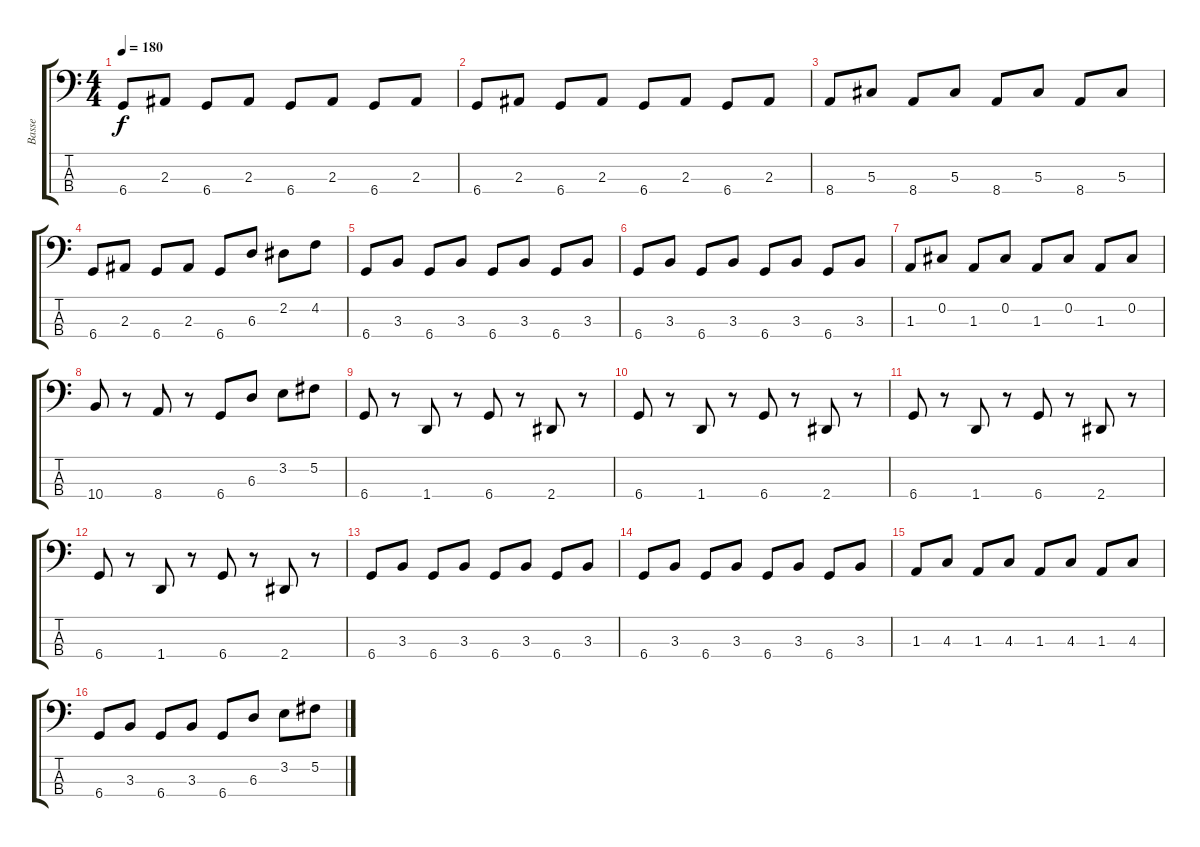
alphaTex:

\track ("Basse" "Basse") {instrument distortionguitar}
\staff {score tabs}
\tuning (G2 Db2 Ab1 Db1) {hide}
\ts (4 4)
\tempo 180
\clef f4
\ks c
6.4.8{dy f} 2.3.8 6.4.8 2.3.8 6.4.8 2.3.8 6.4.8 2.3.8 |
6.4.8 2.3.8 6.4.8 2.3.8 6.4.8 2.3.8 6.4.8 2.3.8 |
8.4.8 5.3.8 8.4.8 5.3.8 8.4.8 5.3.8 8.4.8 5.3.8 |
6.4.8 2.3.8 6.4.8 2.3.8 6.4.8 6.3.8 2.2.8 4.2.8 |
6.4.8 3.3.8 6.4.8 3.3.8 6.4.8 3.3.8 6.4.8 3.3.8 |
6.4.8 3.3.8 6.4.8 3.3.8 6.4.8 3.3.8 6.4.8 3.3.8 |
1.3.8 0.2.8 1.3.8 0.2.8 1.3.8 0.2.8 1.3.8 0.2.8 |
10.4.8 r.8 8.4.8 r.8 6.4.8 6.3.8 3.2.8 5.2.8 |
6.4.8 r.8 1.4.8 r.8 6.4.8 r.8 2.4.8 r.8 |
6.4.8 r.8 1.4.8 r.8 6.4.8 r.8 2.4.8 r.8 |
6.4.8 r.8 1.4.8 r.8 6.4.8 r.8 2.4.8 r.8 |
6.4.8 r.8 1.4.8 r.8 6.4.8 r.8 2.4.8 r.8 |
6.4.8 3.3.8 6.4.8 3.3.8 6.4.8 3.3.8 6.4.8 3.3.8 |
6.4.8 3.3.8 6.4.8 3.3.8 6.4.8 3.3.8 6.4.8 3.3.8 |
1.3.8 4.3.8 1.3.8 4.3.8 1.3.8 4.3.8 1.3.8 4.3.8 |
6.4.8 3.3.8 6.4.8 3.3.8 6.4.8 6.3.8 3.2.8 5.2.8
